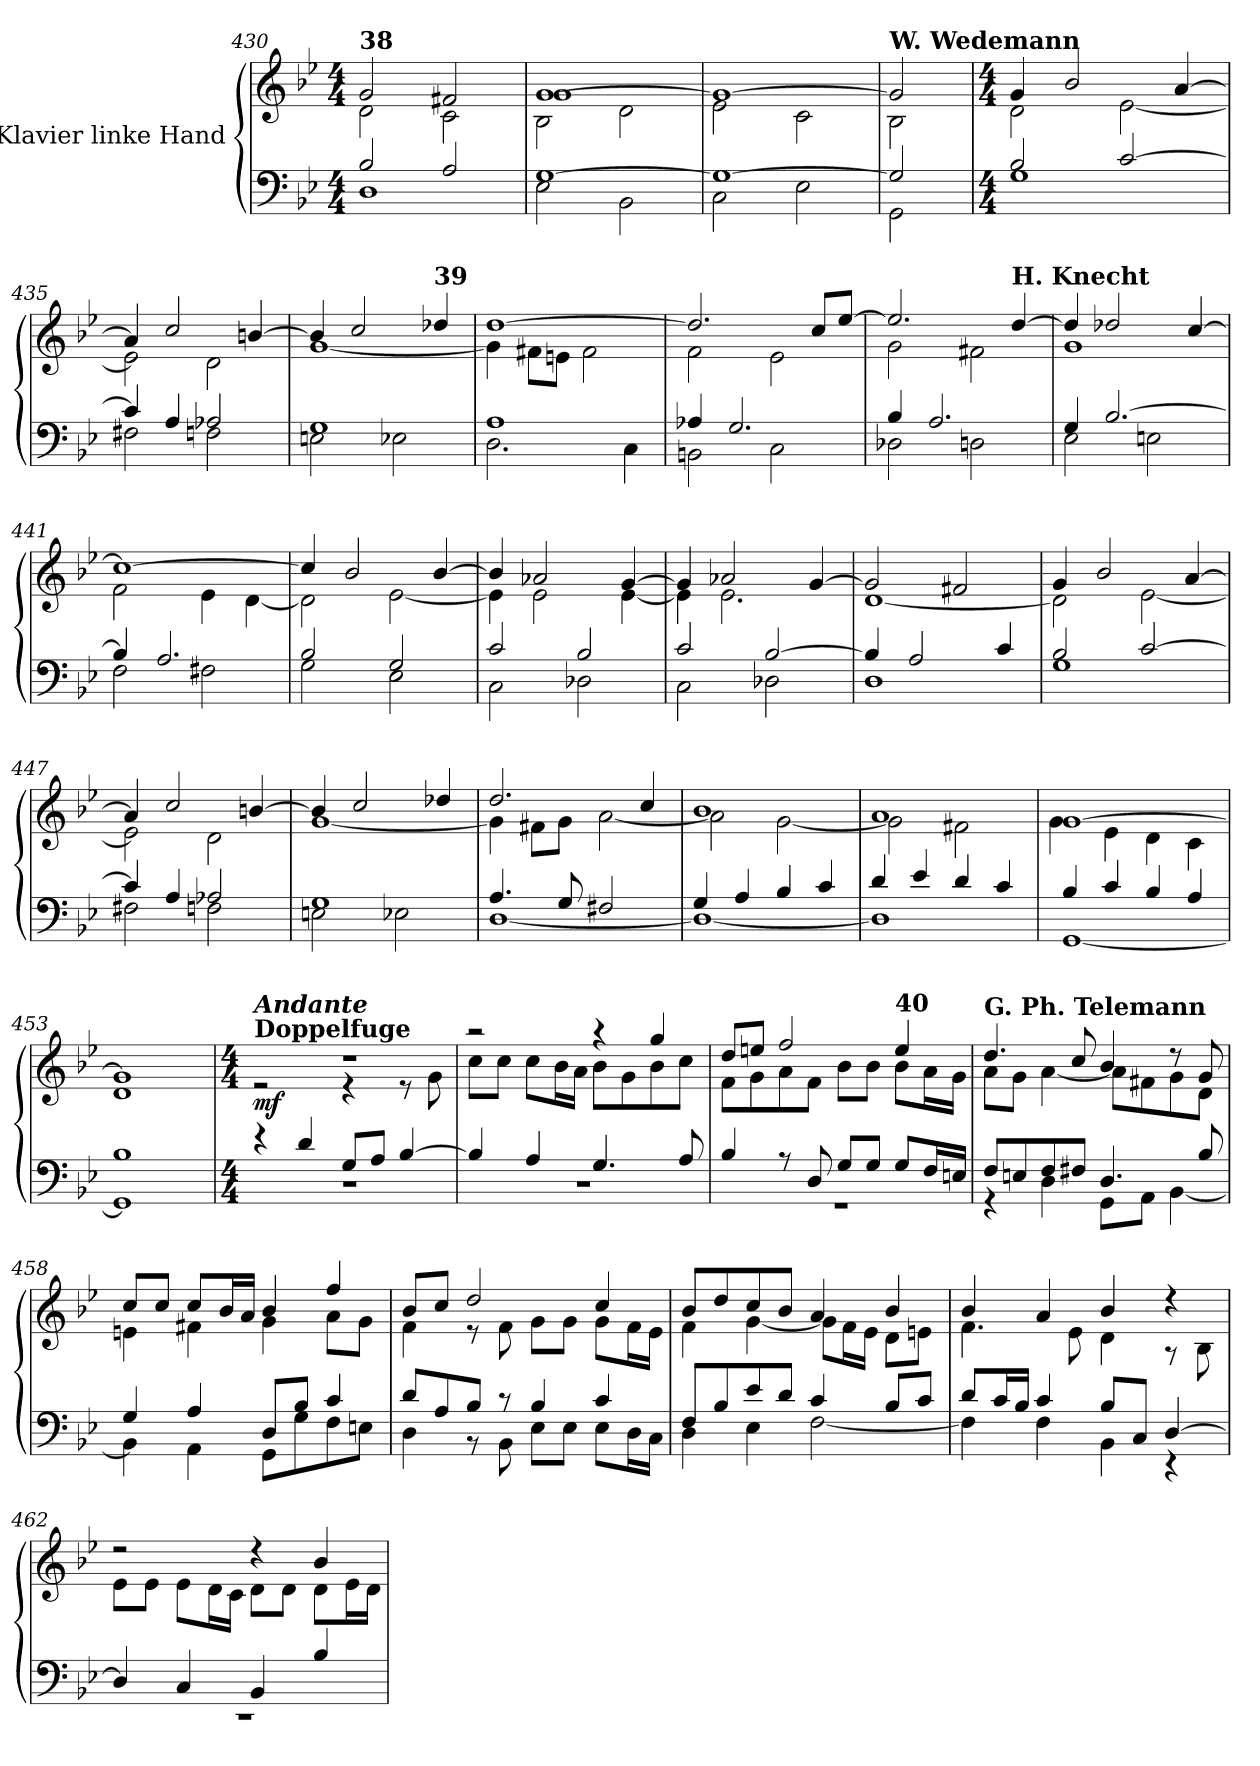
**kern	**kern	**dynam
*part1	*part1	*part1
*staff2	*staff1	*staff1/2
*I"Klavier linke Hand	*	*
*clefF4	*clefG2	*
*k[b-e-]	*k[b-e-]	*
*M4/4	*M4/4	*
=430	=430	=430
*^	*^	*
!	!	!LO:TX:a:B:t=38	!	!
2B-/	1D	2g/	2d\	.
2A/	.	2f#X/	2c\	.
=431	=431	=431	=431	=431
*	*	*	*^	*
[1G	2E-\	[1g	2B-\	1g	.
.	2BB-\	.	2d\	.	.
*	*	*	*v	*v	*
=432	=432	=432	=432	=432
1G_	2C\	1g_	2e-\	.
.	2E-\	.	2c\	.
=433	=433	=433	=433	=433
!	!	!LO:TX:a:B:t=W. Wedemann	!	!
2G/]	2GG>\	2g>/]	2B-\	.
!!LO:PB:g=z	!!
=434	=434	=434	=434	=434
*M4/4	*	*M4/4	*	*
2B-/	1G	4g/	2d\	.
.	.	2b-/	.	.
[2c/	.	.	[2e-\	.
.	.	[4a/	.	.
=435	=435	=435	=435	=435
4c/]	2F#X\	4a/]	2e-\]	.
4A/	.	2cc/	.	.
2A-X/	2Fn\	.	2d\	.
.	.	[4bn/	.	.
=436	=436	=436	=436	=436
1G	2En\	4b/]	[1g	.
.	.	2cc/	.	.
.	2E-X\	.	.	.
!	!	!LO:TX:a:B:t=39	!	!
.	.	4dd-X/	.	.
=437	=437	=437	=437	=437
1A	2.D\	[1dd	4g\]	.
.	.	.	8f#X\L	.
.	.	.	8en\J	.
.	.	.	2f#\	.
.	4C\	.	.	.
=438	=438	=438	=438	=438
4A-X/	2BBn\	2.dd/]	2f\	.
2.G/	.	.	.	.
.	2C\	.	2e-\	.
.	.	8cc/L	.	.
.	.	[8ee-/J	.	.
=439	=439	=439	=439	=439
4B-/	2D-X\	2.ee-/]	2g\	.
2.A/	.	.	.	.
.	2Dn\	.	2f#X\	.
!	!	!LO:TX:a:B:t=H. Knecht	!	!
.	.	[4dd/	.	.
!!LO:LB:g=z	!!
=440	=440	=440	=440	=440
4G/	2E-\	4dd/]	1g	.
[2.B-/	.	2dd-X/	.	.
.	2En\	.	.	.
.	.	[4cc/	.	.
=441	=441	=441	=441	=441
4B-/]	2F\	1cc_	2f\	.
2.A/	.	.	.	.
.	2F#X\	.	4e-\	.
.	.	.	[4d\	.
=442	=442	=442	=442	=442
2B-/	2G\	4cc/]	2d\]	.
.	.	2b-/	.	.
2G/	2E-\	.	[2e-\	.
.	.	[4b-/	.	.
=443	=443	=443	=443	=443
2c/	2C\	4b-/]	4e-\]	.
.	.	2a-X/	2e-\	.
2B-/	2D-X\	.	.	.
.	.	[4g/	[4e-\	.
=444	=444	=444	=444	=444
2c/	2C\	4g/]	4e-\]	.
.	.	2a-X/	2.e-\	.
[2B-/	2D-X\	.	.	.
.	.	[4g/	.	.
=445	=445	=445	=445	=445
4B-/]	1D	2g/]	[1d	.
2A/	.	.	.	.
.	.	2f#X/	.	.
4c/	.	.	.	.
!!LO:LB:g=z	!!
=446	=446	=446	=446	=446
2B-/	1G	4g/	2d\]	.
.	.	2b-/	.	.
[2c/	.	.	[2e-\	.
.	.	[4a/	.	.
=447	=447	=447	=447	=447
4c/]	2F#X\	4a/]	2e-\]	.
4A/	.	2cc/	.	.
2A-X/	2Fn\	.	2d\	.
.	.	[4bn/	.	.
=448	=448	=448	=448	=448
1G	2En\	4b/]	[1g	.
.	.	2cc/	.	.
.	2E-X\	.	.	.
.	.	4dd-X/	.	.
=449	=449	=449	=449	=449
4.A/	[1D	2.dd/	4g\]	.
.	.	.	8f#X\L	.
8G/	.	.	8g\J	.
2F#X/	.	.	[2a\	.
.	.	4cc/	.	.
=450	=450	=450	=450	=450
4G/	1D_	1b-	2a\]	.
4A/	.	.	.	.
4B-/	.	.	[2g\	.
4c/	.	.	.	.
=451	=451	=451	=451	=451
4d/	1D]	1a	2g\]	.
4e-/	.	.	.	.
4d/	.	.	2f#X\	.
4c/	.	.	.	.
!!LO:LB:g=z	!!
=452	=452	=452	=452	=452
4B-/	[1GG	[1g	4g\	.
4c/	.	.	4e-\	.
4B-/	.	.	4d\	.
4A/	.	.	4c\	.
=453	=453	=453	=453	=453
1B-	1GG>]	1g>]	1d	.
!!LO:LB:g=z	!!
=454	=454	=454	=454	=454
*M4/4	*	*M4/4	*	*
!	!	!LO:TX:a:B:t=Doppelfuge	!	!
!	!	!LO:TX:a:Bi:t=Andante	!	!
!	!	!	!	!LO:DY:b
4r	1r	1r	2r	mf
4d/	.	.	.	.
8G/L	.	.	4r	.
8A/J	.	.	.	.
[4B-/	.	.	8r	.
.	.	.	8g\	.
=455	=455	=455	=455	=455
4B-/]	1r	2r	8cc\L	.
.	.	.	8cc\J	.
4A/	.	.	8cc\L	.
.	.	.	16b-\L	.
.	.	.	16a\JJ	.
4.G/	.	4r	8b-\L	.
.	.	.	8g\	.
.	.	4gg/	8b-\	.
8A/	.	.	8cc\J	.
=456	=456	=456	=456	=456
4B-/	1r	8dd/L	8f\L	.
.	.	8een/J	8g\	.
8r	.	2ff/	8a\	.
8D/	.	.	8f\J	.
8G/L	.	.	8b-\L	.
8G/J	.	.	8b-\J	.
!	!	!LO:TX:a:B:t=40	!	!
8G/L	.	4ee/	8b-\L	.
16F/L	.	.	16a\L	.
16En/JJ	.	.	16g\JJ	.
!!LO:LB:g=z	!!
=457	=457	=457	=457	=457
!	!	!LO:TX:a:B:t=G. Ph. Telemann	!	!
8F/L	4r	4.dd/	8a\L	.
8En/	.	.	8g\J	.
8F/	4D\	.	[4a\	.
8F#X/J	.	8cc/	.	.
4.D/	8GG\L	4b-/	8a\L]	.
.	8AA\J	.	8f#X\	.
.	[4BB-\	8r	8g\	.
8B-/	.	8g/	8d\J	.
=458	=458	=458	=458	=458
4G/	4BB-\]	8cc/L	4en\	.
.	.	8cc/J	.	.
4A/	4AA\	8cc/L	4f#X\	.
.	.	16b-/L	.	.
.	.	16a/JJ	.	.
8D/L	8GG\L	4b-/	4g\	.
8B-/J	8G\	.	.	.
4c/	8F\	4ff/	8a\L	.
.	8En\J	.	8g\J	.
!!LO:PB:g=z	!!
=459	=459	=459	=459	=459
8d/L	4D\	8b-/L	4f\	.
8A/	.	8cc/J	.	.
8B-/J	8r	2dd/	8r	.
8r	8BB-\	.	8f\	.
4B-/	8E-\L	.	8g\L	.
.	8E-\J	.	8g\J	.
4c/	8E-\L	4cc/	8g\L	.
.	16D\L	.	16f\L	.
.	16C\JJ	.	16e-\JJ	.
!!LO:LB:g=z	!!
=460	=460	=460	=460	=460
8F/L	4D\	8b-/L	4f\	.
8B-/	.	8dd/	.	.
8e-/	4E-\	8cc/	[4g\	.
8d/J	.	8b-/J	.	.
4c/	[2F\	4a/	8g\L]	.
.	.	.	16f\L	.
.	.	.	16e-\JJ	.
8B-/L	.	4b-/	8d\L	.
8c/J	.	.	8en\J	.
=461	=461	=461	=461	=461
8d/L	4F\]	4b-/	4.f\	.
16c/L	.	.	.	.
16B-/JJ	.	.	.	.
4c/	4F\	4a/	.	.
.	.	.	8e-\	.
8B-/L	4BB-\	4b-/	4d\	.
8C/J	.	.	.	.
[4D/	4r	4r	8r	.
.	.	.	8B-\	.
!!LO:LB:g=z	!!
=462	=462	=462	=462	=462
4D/]	1r	2r	8e-\L	.
.	.	.	8e-\J	.
4C/	.	.	8e-\L	.
.	.	.	16d\L	.
.	.	.	16c\JJ	.
4BB-/	.	4r	8d\L	.
.	.	.	8d\J	.
4B-/	.	4b-/	8d\L	.
.	.	.	16e-\L	.
.	.	.	16d\JJ	.
*v	*v	*	*	*
*	*v	*v	*
=	=	=
*-	*-	*-
